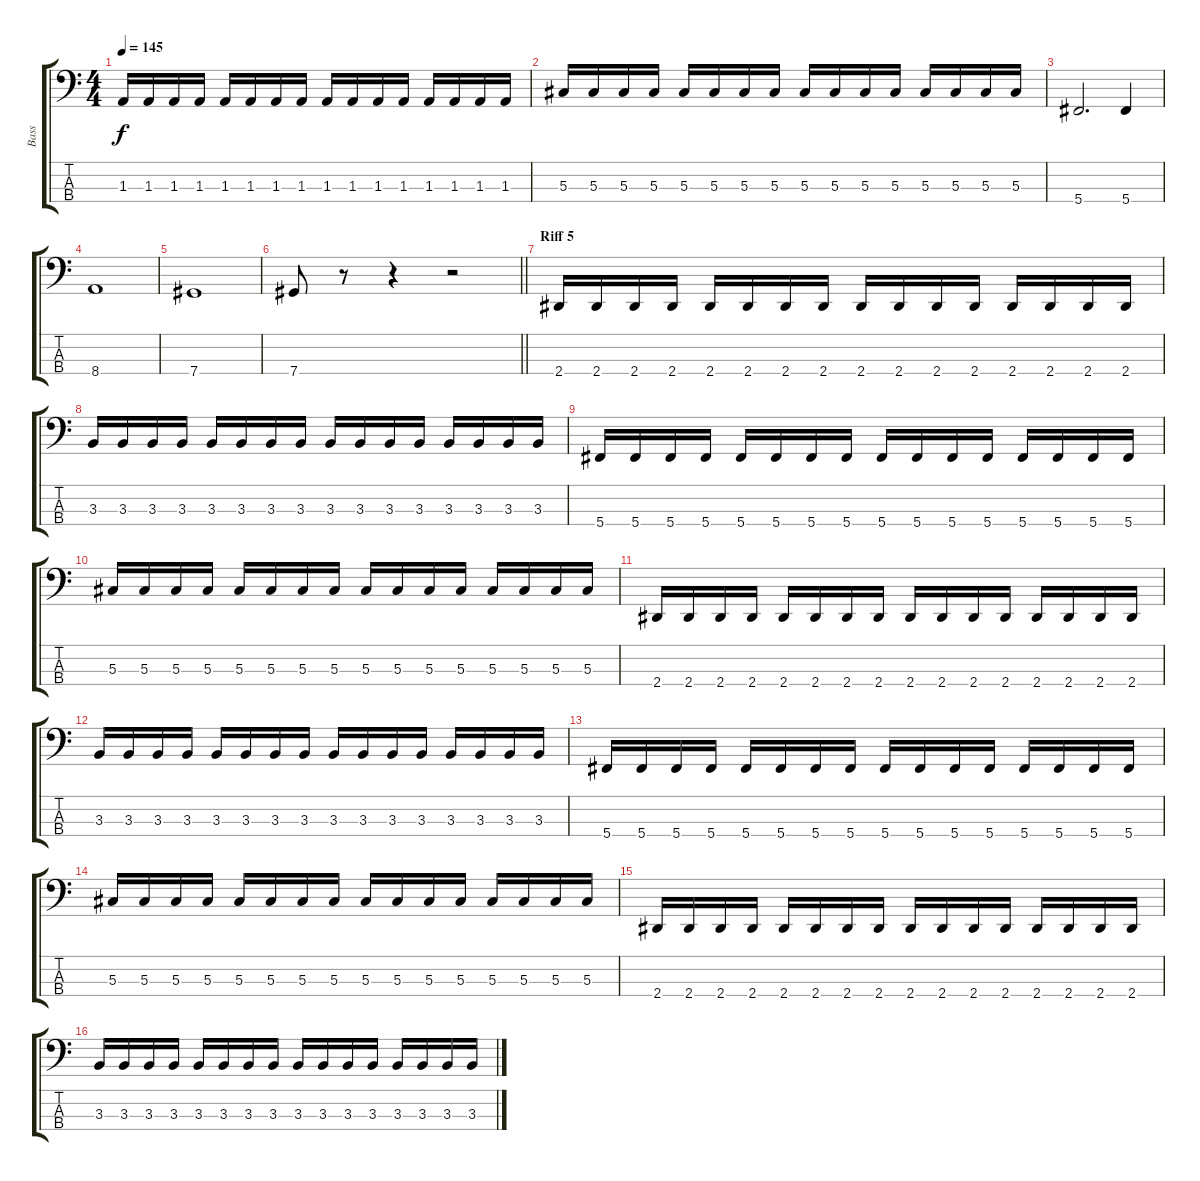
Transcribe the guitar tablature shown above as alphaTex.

\track ("Bass" "Bass") {instrument electricbassfinger}
\staff {score tabs}
\tuning (Gb2 Db2 Ab1 Db1) {hide}
\ts (4 4)
\tempo 145
\clef f4
\ks c
1.3.16{dy f} 1.3.16 1.3.16 1.3.16 1.3.16 1.3.16 1.3.16 1.3.16 1.3.16 1.3.16 1.3.16 1.3.16 1.3.16 1.3.16 1.3.16 1.3.16 |
5.3.16 5.3.16 5.3.16 5.3.16 5.3.16 5.3.16 5.3.16 5.3.16 5.3.16 5.3.16 5.3.16 5.3.16 5.3.16 5.3.16 5.3.16 5.3.16 |
5.4.2{d} 5.4.4 |
8.4.1 |
7.4.1 |
\barLineRight lightlight
7.4.8 r.8 r.4 r.2 |
\section ("" "Riff 5")
2.4.16 2.4.16 2.4.16 2.4.16 2.4.16 2.4.16 2.4.16 2.4.16 2.4.16 2.4.16 2.4.16 2.4.16 2.4.16 2.4.16 2.4.16 2.4.16 |
3.3.16 3.3.16 3.3.16 3.3.16 3.3.16 3.3.16 3.3.16 3.3.16 3.3.16 3.3.16 3.3.16 3.3.16 3.3.16 3.3.16 3.3.16 3.3.16 |
5.4.16 5.4.16 5.4.16 5.4.16 5.4.16 5.4.16 5.4.16 5.4.16 5.4.16 5.4.16 5.4.16 5.4.16 5.4.16 5.4.16 5.4.16 5.4.16 |
5.3.16 5.3.16 5.3.16 5.3.16 5.3.16 5.3.16 5.3.16 5.3.16 5.3.16 5.3.16 5.3.16 5.3.16 5.3.16 5.3.16 5.3.16 5.3.16 |
2.4.16 2.4.16 2.4.16 2.4.16 2.4.16 2.4.16 2.4.16 2.4.16 2.4.16 2.4.16 2.4.16 2.4.16 2.4.16 2.4.16 2.4.16 2.4.16 |
3.3.16 3.3.16 3.3.16 3.3.16 3.3.16 3.3.16 3.3.16 3.3.16 3.3.16 3.3.16 3.3.16 3.3.16 3.3.16 3.3.16 3.3.16 3.3.16 |
5.4.16 5.4.16 5.4.16 5.4.16 5.4.16 5.4.16 5.4.16 5.4.16 5.4.16 5.4.16 5.4.16 5.4.16 5.4.16 5.4.16 5.4.16 5.4.16 |
5.3.16 5.3.16 5.3.16 5.3.16 5.3.16 5.3.16 5.3.16 5.3.16 5.3.16 5.3.16 5.3.16 5.3.16 5.3.16 5.3.16 5.3.16 5.3.16 |
2.4.16 2.4.16 2.4.16 2.4.16 2.4.16 2.4.16 2.4.16 2.4.16 2.4.16 2.4.16 2.4.16 2.4.16 2.4.16 2.4.16 2.4.16 2.4.16 |
3.3.16 3.3.16 3.3.16 3.3.16 3.3.16 3.3.16 3.3.16 3.3.16 3.3.16 3.3.16 3.3.16 3.3.16 3.3.16 3.3.16 3.3.16 3.3.16
